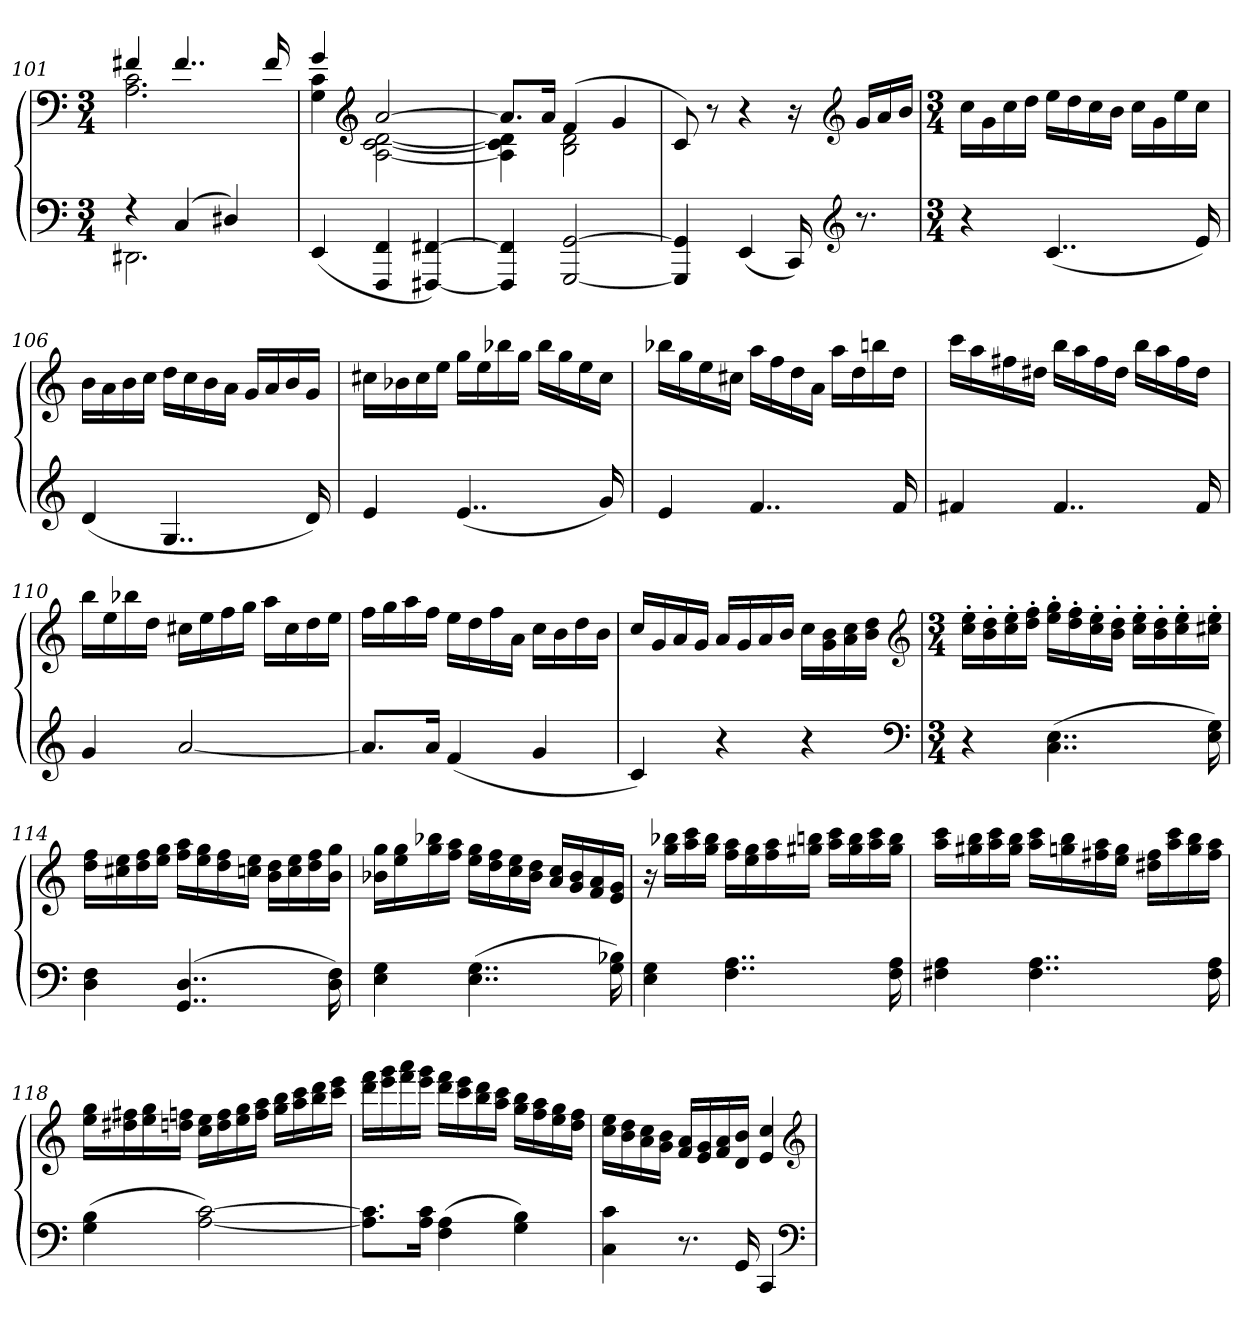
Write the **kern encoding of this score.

**kern	**kern
*part1	*part1
*staff2	*staff1
*clefF4	*clefF4
*k[]	*k[]
*C:	*C:
*M3/4	*M3/4
=101	=101
*^	*^
4r	2.DD#X	4f#X	2.A 2.c
(4C	.	4..f#	.
4D#X)	.	.	.
.	.	16f#	.
*v	*v	*	*
=102	=102	=102
(4EE	4g	4G 4c
*	*clefG2	*
4FFF 4FF	[2a	[2A [2c [2d
[4FFF#X [4FF#X)	.	.
=103	=103	=103
4FFF#] 4FF#]	8.aL]	4A] 4c] 4d]
.	16aJk	.
[2GGG [2GG	(4f	2B 2d
.	4g	.
*	*v	*v
=104	=104
4GGG] 4GG]	8c)
.	8r
(4EE	4r
16CC)	16r
*clefG2	*clefG2
*k[]	*k[]
*C:	*C:
8.r	16gLL
.	16a
.	16bJJ
=105	=105
*M3/4	*M3/4
4r	16ccLL
.	16g
.	16cc
.	16ddJJ
(4..c	16eeLL
.	16dd
.	16cc
.	16bJJ
.	16ccLL
.	16g
.	16ee
16e)	16ccJJ
=106	=106
(4d	16bLL
.	16a
.	16b
.	16ccJJ
4..G	16ddLL
.	16cc
.	16b
.	16aJJ
.	16gLL
.	16a
.	16b
16d)	16gJJ
=107	=107
4e	16cc#XLL
.	16b-X
.	16cc#
.	16eeJJ
(4..e	16ggLL
.	16ee
.	16bb-X
.	16ggJJ
.	16bb-LL
.	16gg
.	16ee
16g)	16cc#JJ
=108	=108
4e	16bb-XLL
.	16gg
.	16ee
.	16cc#XJJ
4..f	16aaLL
.	16ff
.	16dd
.	16aJJ
.	16aaLL
.	16dd
.	16bbn
16f	16ddJJ
=109	=109
4f#X	16cccLL
.	16aa
.	16ff#X
.	16dd#XJJ
4..f#	16bbLL
.	16aa
.	16ff#
.	16dd#JJ
.	16bbLL
.	16aa
.	16ff#
16f#	16dd#JJ
=110	=110
4g	16bbLL
.	16ee
.	16bb-X
.	16ddJJ
[2a	16cc#XLL
.	16ee
.	16ff
.	16ggJJ
.	16aaLL
.	16cc#
.	16dd
.	16eeJJ
=111	=111
8.aL]	16ffLL
.	16gg
.	16aa
16aJk	16ffJJ
(4f	16eeLL
.	16dd
.	16ff
.	16aJJ
4g	16ccLL
.	16b
.	16dd
.	16bJJ
=112	=112
4c)	16ccLL
.	16g
.	16a
.	16gJJ
4r	16aLL
.	16g
.	16a
.	16bJJ
4r	16ccLL
.	16g 16b
.	16a 16cc
.	16b 16ddJJ
*clefF4	*clefG2
*k[]	*k[]
*C:	*C:
=113	=113
*M3/4	*M3/4
4r	16cc' 16ee'LL
.	16b' 16dd'
.	16cc' 16ee'
.	16dd' 16ff'JJ
(4..C 4..E	16ee' 16gg'LL
.	16dd' 16ff'
.	16cc' 16ee'
.	16b' 16dd'JJ
.	16cc' 16ee'LL
.	16b' 16dd'
.	16cc' 16ee'
16E 16G)	16cc#X' 16ee'JJ
=114	=114
4D 4F	16dd 16ffLL
.	16cc#X 16ee
.	16dd 16ff
.	16ee 16ggJJ
(4..GG 4..D	16ff 16aaLL
.	16ee 16gg
.	16dd 16ff
.	16ccn 16eeJJ
.	16b 16ddLL
.	16cc 16ee
.	16dd 16ff
16D 16F)	16b 16ggJJ
=115	=115
4E 4G	16b-X 16ggLL
.	16ee 16gg
.	16gg 16bb-X
.	16ff 16aaJJ
(4..E 4..G	16ee 16ggLL
.	16dd 16ff
.	16cc 16ee
.	16b- 16ddJJ
.	16a 16ccLL
.	16g 16b-
.	16f 16a
16G 16B-X)	16e 16gJJ
=116	=116
4E 4G	16r
.	16gg 16bb-XLL
.	16aa 16ccc
.	16gg 16bb-JJ
4..F 4..A	16ff 16aaLL
.	16ee 16gg
.	16ff 16aa
.	16gg#X 16bbnJJ
.	16aa 16cccLL
.	16gg# 16bb
.	16aa 16ccc
16F 16A	16gg# 16bbJJ
=117	=117
4F#X 4A	16aa 16cccLL
.	16gg#X 16bb
.	16aa 16ccc
.	16gg# 16bbJJ
4..F# 4..A	16aa 16cccLL
.	16ggn 16bb
.	16ff#X 16aa
.	16ee 16ggJJ
.	16dd#X 16ff#LL
.	16aa 16ccc
.	16gg 16bb
16F# 16A	16ff# 16aaJJ
=118	=118
(4G 4B	16ee 16ggLL
.	16dd#X 16ff#X
.	16ee 16gg
.	16ddn 16ffnJJ
[2A [2c)	16cc 16eeLL
.	16dd 16ff
.	16ee 16gg
.	16ff 16aaJJ
.	16gg 16bbLL
.	16aa 16ccc
.	16bb 16ddd
.	16ccc 16eeeJJ
=119	=119
8.A] 8.c]L	16ddd 16fffLL
.	16eee 16ggg
.	16fff 16aaa
16A 16cJk	16eee 16gggJJ
(4F 4A	16ddd 16fffLL
.	16ccc 16eee
.	16bb 16ddd
.	16aa 16cccJJ
4G 4B)	16gg 16bbLL
.	16ff 16aa
.	16ee 16gg
.	16dd 16ffJJ
=120	=120
4C 4c	16cc 16eeLL
.	16b 16dd
.	16a 16cc
.	16g 16bJJ
8.r	16f 16aLL
.	16e 16g
.	16f 16a
16GG	16d 16bJJ
4CC	4e 4cc
*clefF4	*clefG2
*k[]	*k[]
*C:	*C:
=	=
*-	*-
